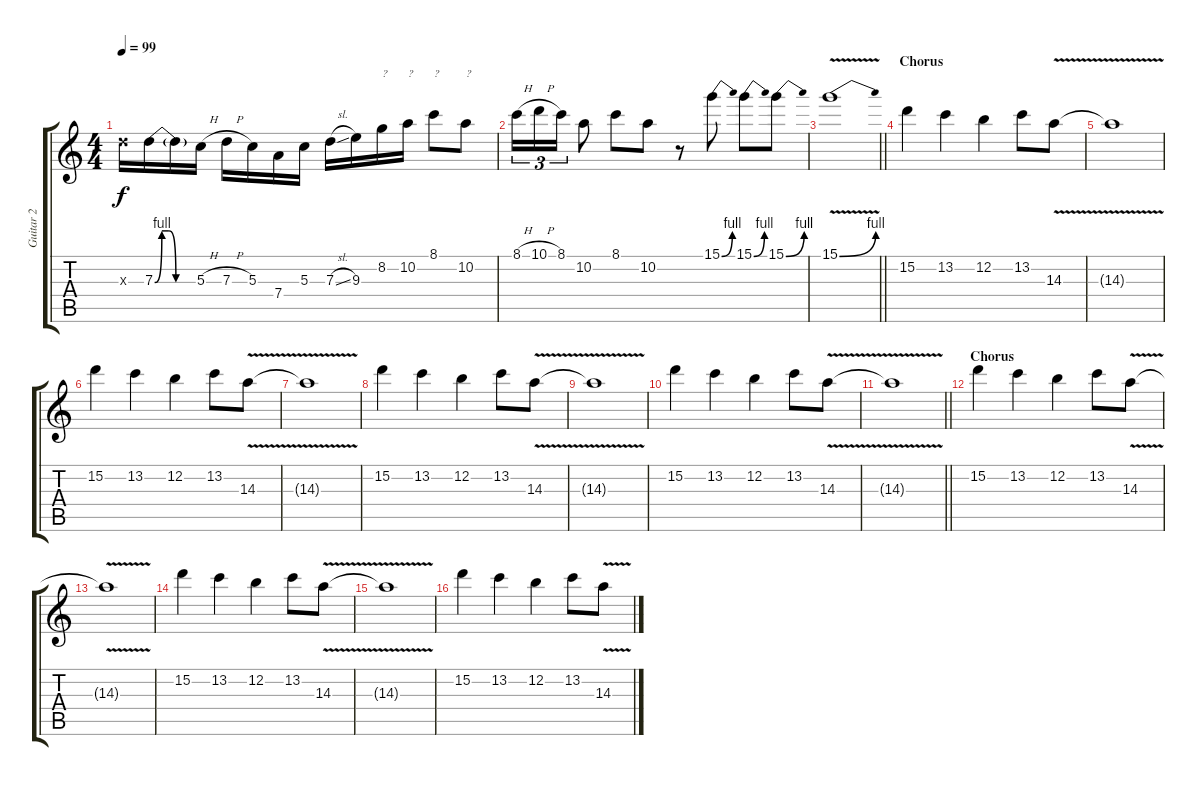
\track ("Guitar 2" "Guitar 2") {instrument overdrivenguitar}
\staff {score tabs}
\tuning (E4 B3 G3 D3 A2 E2) {hide}
\ts (4 4)
\tempo 99
\clef g2
\ks c
7.3{x}.16{dy f} 7.3{be (custom 0 0 10 4 20 4 30 0 60 0)}.16 7.3{t}.16 5.3{h}.16 7.3{h}.16 5.3.16 7.4.16 5.3.16 7.3{sl}.16 9.3.16 8.2.16{txt "?"} 10.2.16{txt "?"} 8.1.8{txt "?"} 10.2.8{txt "?"} |
8.1{h}.16{tu (3 2)} 10.1{h}.16{tu (3 2)} 8.1.16{tu (3 2)} 10.2.8 8.1.8 10.2.8 r.8 15.1{be (bend 0 0 60 4)}.8 15.1{be (bend 0 0 60 4)}.8 15.1{be (bend 0 0 60 4)}.8 |
\barLineRight lightlight
15.1{be (bend 0 0 60 4) v}.1 |
\section ("" "Chorus")
15.2.4 13.2.4 12.2.4 13.2.8 14.3{v}.8 |
14.3{t}.1 |
15.2.4 13.2.4 12.2.4 13.2.8 14.3{v}.8 |
14.3{t}.1 |
15.2.4 13.2.4 12.2.4 13.2.8 14.3{v}.8 |
14.3{t}.1 |
15.2.4 13.2.4 12.2.4 13.2.8 14.3{v}.8 |
\barLineRight lightlight
14.3{t}.1 |
\section ("" "Chorus")
15.2.4 13.2.4 12.2.4 13.2.8 14.3{v}.8 |
14.3{t}.1 |
15.2.4 13.2.4 12.2.4 13.2.8 14.3{v}.8 |
14.3{t}.1 |
15.2.4 13.2.4 12.2.4 13.2.8 14.3{v}.8
